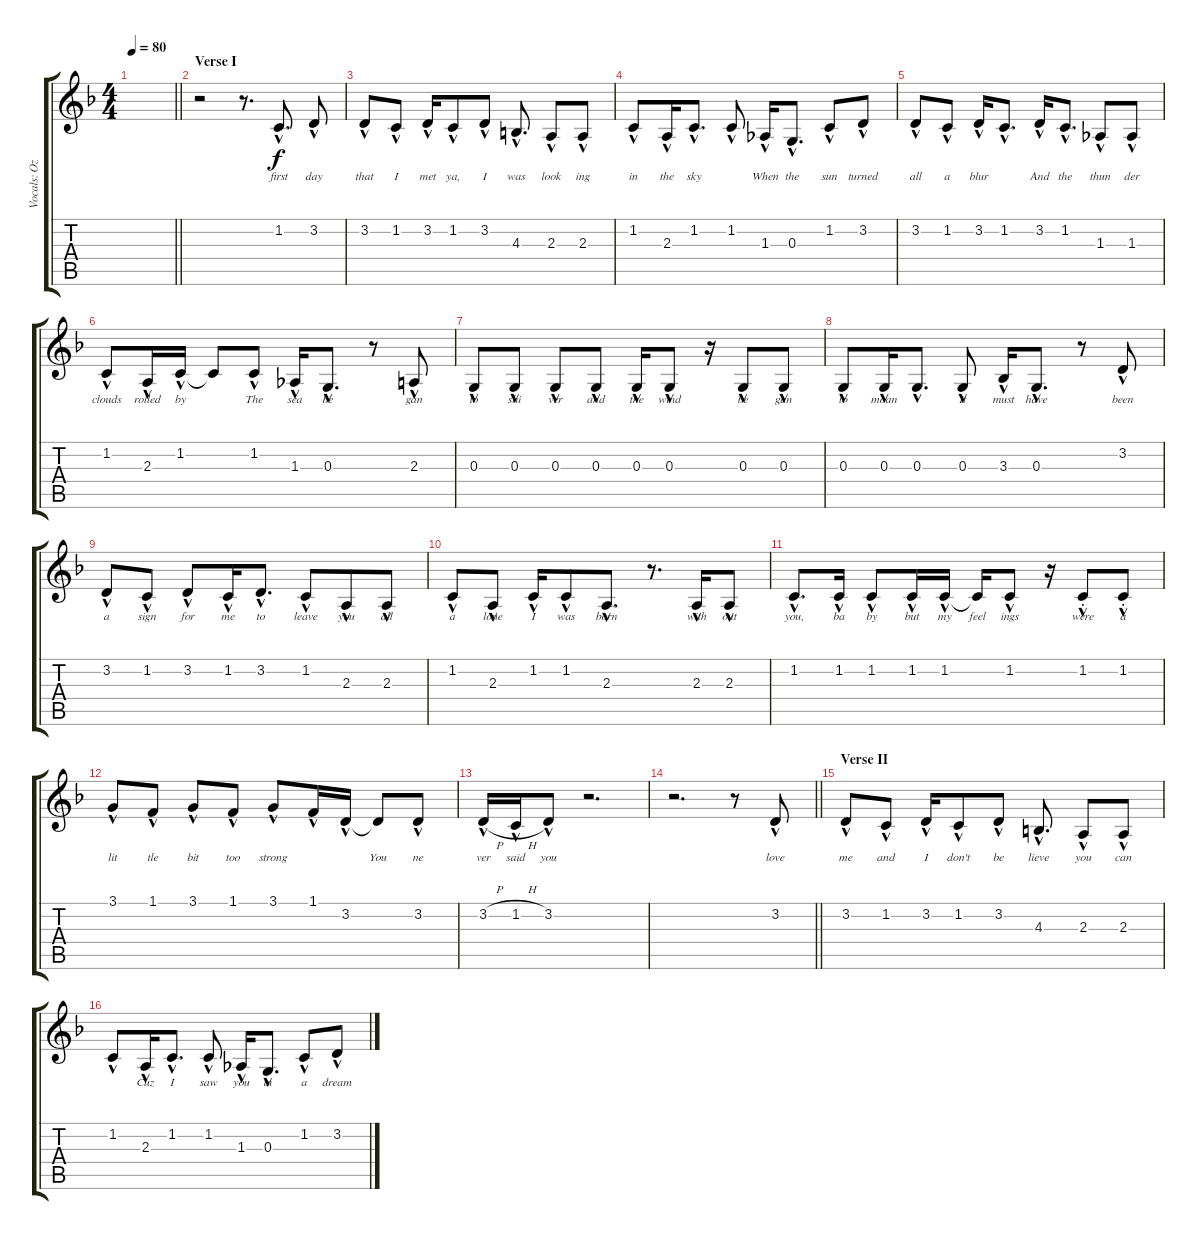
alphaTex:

\track ("Vocals: Ozzy" "Vocals: Oz") {instrument lead2sawtooth}
\staff {score tabs}
\tuning (E4 B3 G3 D3 A2 E2) {hide}
\ts (4 4)
\tempo 80
\clef g2
\barLineRight lightlight
\ks f
|
\section ("" "Verse I")
r.2 r.8{d} 1.2{hac}.8{d lyrics (0 "first") lyrics (1 "") lyrics (2 "") lyrics (3 "") lyrics (4 "")} 3.2{hac}.8{lyrics (0 "day") lyrics (1 "") lyrics (2 "") lyrics (3 "") lyrics (4 "")} |
3.2{hac}.8{lyrics (0 "that") lyrics (1 "") lyrics (2 "") lyrics (3 "") lyrics (4 "")} 1.2{hac}.8{lyrics (0 "I") lyrics (1 "") lyrics (2 "") lyrics (3 "") lyrics (4 "")} 3.2{hac}.16{lyrics (0 "met") lyrics (1 "") lyrics (2 "") lyrics (3 "") lyrics (4 "")} 1.2{hac}.8{lyrics (0 "ya,") lyrics (1 "") lyrics (2 "") lyrics (3 "") lyrics (4 "")} 3.2{hac}.8{lyrics (0 "I") lyrics (1 "") lyrics (2 "") lyrics (3 "") lyrics (4 "")} 4.3{hac}.8{d lyrics (0 "was") lyrics (1 "") lyrics (2 "") lyrics (3 "") lyrics (4 "")} 2.3{hac}.8{lyrics (0 "look") lyrics (1 "") lyrics (2 "") lyrics (3 "") lyrics (4 "")} 2.3{hac}.8{lyrics (0 "ing") lyrics (1 "") lyrics (2 "") lyrics (3 "") lyrics (4 "")} |
1.2{hac}.8{lyrics (0 "in") lyrics (1 "") lyrics (2 "") lyrics (3 "") lyrics (4 "")} 2.3{hac}.16{lyrics (0 "the") lyrics (1 "") lyrics (2 "") lyrics (3 "") lyrics (4 "")} 1.2{hac}.8{d lyrics (0 "sky") lyrics (1 "") lyrics (2 "") lyrics (3 "") lyrics (4 "")} 1.2{hac}.8{lyrics (0 "") lyrics (1 "") lyrics (2 "") lyrics (3 "") lyrics (4 "")} 1.3{hac}.16{lyrics (0 "When") lyrics (1 "") lyrics (2 "") lyrics (3 "") lyrics (4 "")} 0.3{hac}.8{d lyrics (0 "the") lyrics (1 "") lyrics (2 "") lyrics (3 "") lyrics (4 "")} 1.2{hac}.8{lyrics (0 "sun") lyrics (1 "") lyrics (2 "") lyrics (3 "") lyrics (4 "")} 3.2{hac}.8{lyrics (0 "turned") lyrics (1 "") lyrics (2 "") lyrics (3 "") lyrics (4 "")} |
3.2{hac}.8{lyrics (0 "all") lyrics (1 "") lyrics (2 "") lyrics (3 "") lyrics (4 "")} 1.2{hac}.8{lyrics (0 "a") lyrics (1 "") lyrics (2 "") lyrics (3 "") lyrics (4 "")} 3.2{hac}.16{lyrics (0 "blur") lyrics (1 "") lyrics (2 "") lyrics (3 "") lyrics (4 "")} 1.2{hac}.8{d lyrics (0 "") lyrics (1 "") lyrics (2 "") lyrics (3 "") lyrics (4 "")} 3.2{hac}.16{lyrics (0 "And") lyrics (1 "") lyrics (2 "") lyrics (3 "") lyrics (4 "")} 1.2{hac}.8{d lyrics (0 "the") lyrics (1 "") lyrics (2 "") lyrics (3 "") lyrics (4 "")} 1.3{hac}.8{lyrics (0 "thun") lyrics (1 "") lyrics (2 "") lyrics (3 "") lyrics (4 "")} 1.3{hac}.8{lyrics (0 "der") lyrics (1 "") lyrics (2 "") lyrics (3 "") lyrics (4 "")} |
1.2{hac}.8{lyrics (0 "clouds") lyrics (1 "") lyrics (2 "") lyrics (3 "") lyrics (4 "")} 2.3{hac}.16{lyrics (0 "rolled") lyrics (1 "") lyrics (2 "") lyrics (3 "") lyrics (4 "")} 1.2{hac}.16{lyrics (0 "by") lyrics (1 "") lyrics (2 "") lyrics (3 "") lyrics (4 "")} 1.2{t}.8{lyrics (0 "") lyrics (1 "") lyrics (2 "") lyrics (3 "") lyrics (4 "")} 1.2{hac}.8{lyrics (0 "The") lyrics (1 "") lyrics (2 "") lyrics (3 "") lyrics (4 "")} 1.3{hac}.16{lyrics (0 "sea") lyrics (1 "") lyrics (2 "") lyrics (3 "") lyrics (4 "")} 0.3{hac}.8{d lyrics (0 "be") lyrics (1 "") lyrics (2 "") lyrics (3 "") lyrics (4 "")} r.8 2.3{hac}.8{lyrics (0 "gan") lyrics (1 "") lyrics (2 "") lyrics (3 "") lyrics (4 "")} |
0.3{hac}.8{lyrics (0 "to") lyrics (1 "") lyrics (2 "") lyrics (3 "") lyrics (4 "")} 0.3{hac}.8{lyrics (0 "shi") lyrics (1 "") lyrics (2 "") lyrics (3 "") lyrics (4 "")} 0.3{hac}.8{lyrics (0 "ver") lyrics (1 "") lyrics (2 "") lyrics (3 "") lyrics (4 "")} 0.3{hac}.8{lyrics (0 "and") lyrics (1 "") lyrics (2 "") lyrics (3 "") lyrics (4 "")} 0.3{hac}.16{lyrics (0 "the") lyrics (1 "") lyrics (2 "") lyrics (3 "") lyrics (4 "")} 0.3{hac}.8{lyrics (0 "wind") lyrics (1 "") lyrics (2 "") lyrics (3 "") lyrics (4 "")} r.16 0.3{hac}.8{lyrics (0 "be") lyrics (1 "") lyrics (2 "") lyrics (3 "") lyrics (4 "")} 0.3{hac}.8{lyrics (0 "gan") lyrics (1 "") lyrics (2 "") lyrics (3 "") lyrics (4 "")} |
0.3{hac}.8{lyrics (0 "to") lyrics (1 "") lyrics (2 "") lyrics (3 "") lyrics (4 "")} 0.3{hac}.16{lyrics (0 "moan") lyrics (1 "") lyrics (2 "") lyrics (3 "") lyrics (4 "")} 0.3{hac}.8{d lyrics (0 "") lyrics (1 "") lyrics (2 "") lyrics (3 "") lyrics (4 "")} 0.3{hac}.8{lyrics (0 "It") lyrics (1 "") lyrics (2 "") lyrics (3 "") lyrics (4 "")} 3.3{hac}.16{lyrics (0 "must") lyrics (1 "") lyrics (2 "") lyrics (3 "") lyrics (4 "")} 0.3{hac}.8{d lyrics (0 "have") lyrics (1 "") lyrics (2 "") lyrics (3 "") lyrics (4 "")} r.8 3.2{hac}.8{lyrics (0 "been") lyrics (1 "") lyrics (2 "") lyrics (3 "") lyrics (4 "")} |
3.2{hac}.8{lyrics (0 "a") lyrics (1 "") lyrics (2 "") lyrics (3 "") lyrics (4 "")} 1.2{hac}.8{lyrics (0 "sign") lyrics (1 "") lyrics (2 "") lyrics (3 "") lyrics (4 "")} 3.2{hac}.8{lyrics (0 "for") lyrics (1 "") lyrics (2 "") lyrics (3 "") lyrics (4 "")} 1.2{hac}.16{lyrics (0 "me") lyrics (1 "") lyrics (2 "") lyrics (3 "") lyrics (4 "")} 3.2{hac}.8{d lyrics (0 "to") lyrics (1 "") lyrics (2 "") lyrics (3 "") lyrics (4 "")} 1.2{hac}.8{lyrics (0 "leave") lyrics (1 "") lyrics (2 "") lyrics (3 "") lyrics (4 "") beam merge} 2.3{hac}.8{lyrics (0 "you") lyrics (1 "") lyrics (2 "") lyrics (3 "") lyrics (4 "")} 2.3{hac}.8{lyrics (0 "all") lyrics (1 "") lyrics (2 "") lyrics (3 "") lyrics (4 "")} |
1.2{hac}.8{lyrics (0 "a") lyrics (1 "") lyrics (2 "") lyrics (3 "") lyrics (4 "")} 2.3{hac}.8{lyrics (0 "lone") lyrics (1 "") lyrics (2 "") lyrics (3 "") lyrics (4 "")} 1.2{hac}.16{lyrics (0 "I") lyrics (1 "") lyrics (2 "") lyrics (3 "") lyrics (4 "")} 1.2{hac}.8{lyrics (0 "was") lyrics (1 "") lyrics (2 "") lyrics (3 "") lyrics (4 "")} 2.3{hac}.8{d lyrics (0 "born") lyrics (1 "") lyrics (2 "") lyrics (3 "") lyrics (4 "")} r.8{d} 2.3{hac}.16{lyrics (0 "with") lyrics (1 "") lyrics (2 "") lyrics (3 "") lyrics (4 "")} 2.3{hac}.8{lyrics (0 "out") lyrics (1 "") lyrics (2 "") lyrics (3 "") lyrics (4 "")} |
1.2{hac}.8{d lyrics (0 "you,") lyrics (1 "") lyrics (2 "") lyrics (3 "") lyrics (4 "")} 1.2{hac}.16{lyrics (0 "ba") lyrics (1 "") lyrics (2 "") lyrics (3 "") lyrics (4 "")} 1.2{hac}.8{lyrics (0 "by") lyrics (1 "") lyrics (2 "") lyrics (3 "") lyrics (4 "")} 1.2{hac}.16{lyrics (0 "but") lyrics (1 "") lyrics (2 "") lyrics (3 "") lyrics (4 "")} 1.2{hac}.16{lyrics (0 "my") lyrics (1 "") lyrics (2 "") lyrics (3 "") lyrics (4 "")} 1.2{t}.16{lyrics (0 "feel") lyrics (1 "") lyrics (2 "") lyrics (3 "") lyrics (4 "")} 1.2{hac}.8{lyrics (0 "ings") lyrics (1 "") lyrics (2 "") lyrics (3 "") lyrics (4 "")} r.16 1.2{hac st}.8{lyrics (0 "were") lyrics (1 "") lyrics (2 "") lyrics (3 "") lyrics (4 "")} 1.2{hac st}.8{lyrics (0 "a") lyrics (1 "") lyrics (2 "") lyrics (3 "") lyrics (4 "")} |
3.1{hac}.8{lyrics (0 "lit") lyrics (1 "") lyrics (2 "") lyrics (3 "") lyrics (4 "")} 1.1{hac}.8{lyrics (0 "tle") lyrics (1 "") lyrics (2 "") lyrics (3 "") lyrics (4 "")} 3.1{hac}.8{lyrics (0 "bit") lyrics (1 "") lyrics (2 "") lyrics (3 "") lyrics (4 "")} 1.1{hac}.8{lyrics (0 "too") lyrics (1 "") lyrics (2 "") lyrics (3 "") lyrics (4 "")} 3.1{hac}.8{lyrics (0 "strong") lyrics (1 "") lyrics (2 "") lyrics (3 "") lyrics (4 "")} 1.1{hac}.16{lyrics (0 "") lyrics (1 "") lyrics (2 "") lyrics (3 "") lyrics (4 "")} 3.2{hac}.16{lyrics (0 "") lyrics (1 "") lyrics (2 "") lyrics (3 "") lyrics (4 "")} 3.2{t}.8{lyrics (0 "You") lyrics (1 "") lyrics (2 "") lyrics (3 "") lyrics (4 "")} 3.2{hac}.8{lyrics (0 "ne") lyrics (1 "") lyrics (2 "") lyrics (3 "") lyrics (4 "")} |
3.2{h hac}.16{lyrics (0 "ver") lyrics (1 "") lyrics (2 "") lyrics (3 "") lyrics (4 "")} 1.2{h hac}.16{lyrics (0 "said") lyrics (1 "") lyrics (2 "") lyrics (3 "") lyrics (4 "")} 3.2{hac}.8{lyrics (0 "you") lyrics (1 "") lyrics (2 "") lyrics (3 "") lyrics (4 "")} r.2{d} |
\barLineRight lightlight
r.2{d} r.8 3.2{hac}.8{lyrics (0 "love") lyrics (1 "") lyrics (2 "") lyrics (3 "") lyrics (4 "")} |
\section ("" "Verse II")
3.2{hac}.8{lyrics (0 "me") lyrics (1 "") lyrics (2 "") lyrics (3 "") lyrics (4 "")} 1.2{hac}.8{lyrics (0 "and") lyrics (1 "") lyrics (2 "") lyrics (3 "") lyrics (4 "")} 3.2{hac}.16{lyrics (0 "I") lyrics (1 "") lyrics (2 "") lyrics (3 "") lyrics (4 "")} 1.2{hac}.8{lyrics (0 "don't") lyrics (1 "") lyrics (2 "") lyrics (3 "") lyrics (4 "")} 3.2{hac}.8{lyrics (0 "be") lyrics (1 "") lyrics (2 "") lyrics (3 "") lyrics (4 "")} 4.3{hac}.8{d lyrics (0 "lieve") lyrics (1 "") lyrics (2 "") lyrics (3 "") lyrics (4 "")} 2.3{hac}.8{lyrics (0 "you") lyrics (1 "") lyrics (2 "") lyrics (3 "") lyrics (4 "")} 2.3{hac}.8{lyrics (0 "can") lyrics (1 "") lyrics (2 "") lyrics (3 "") lyrics (4 "")} |
1.2{hac}.8{lyrics (0 "") lyrics (1 "") lyrics (2 "") lyrics (3 "") lyrics (4 "")} 2.3{hac}.16{lyrics (0 "Cuz") lyrics (1 "") lyrics (2 "") lyrics (3 "") lyrics (4 "")} 1.2{hac}.8{d lyrics (0 "I") lyrics (1 "") lyrics (2 "") lyrics (3 "") lyrics (4 "")} 1.2{hac}.8{lyrics (0 "saw") lyrics (1 "") lyrics (2 "") lyrics (3 "") lyrics (4 "")} 1.3{hac}.16{lyrics (0 "you") lyrics (1 "") lyrics (2 "") lyrics (3 "") lyrics (4 "")} 0.3{hac}.8{d lyrics (0 "in") lyrics (1 "") lyrics (2 "") lyrics (3 "") lyrics (4 "")} 1.2{hac}.8{lyrics (0 "a") lyrics (1 "") lyrics (2 "") lyrics (3 "") lyrics (4 "")} 3.2{hac}.8{lyrics (0 "dream") lyrics (1 "") lyrics (2 "") lyrics (3 "") lyrics (4 "")}
